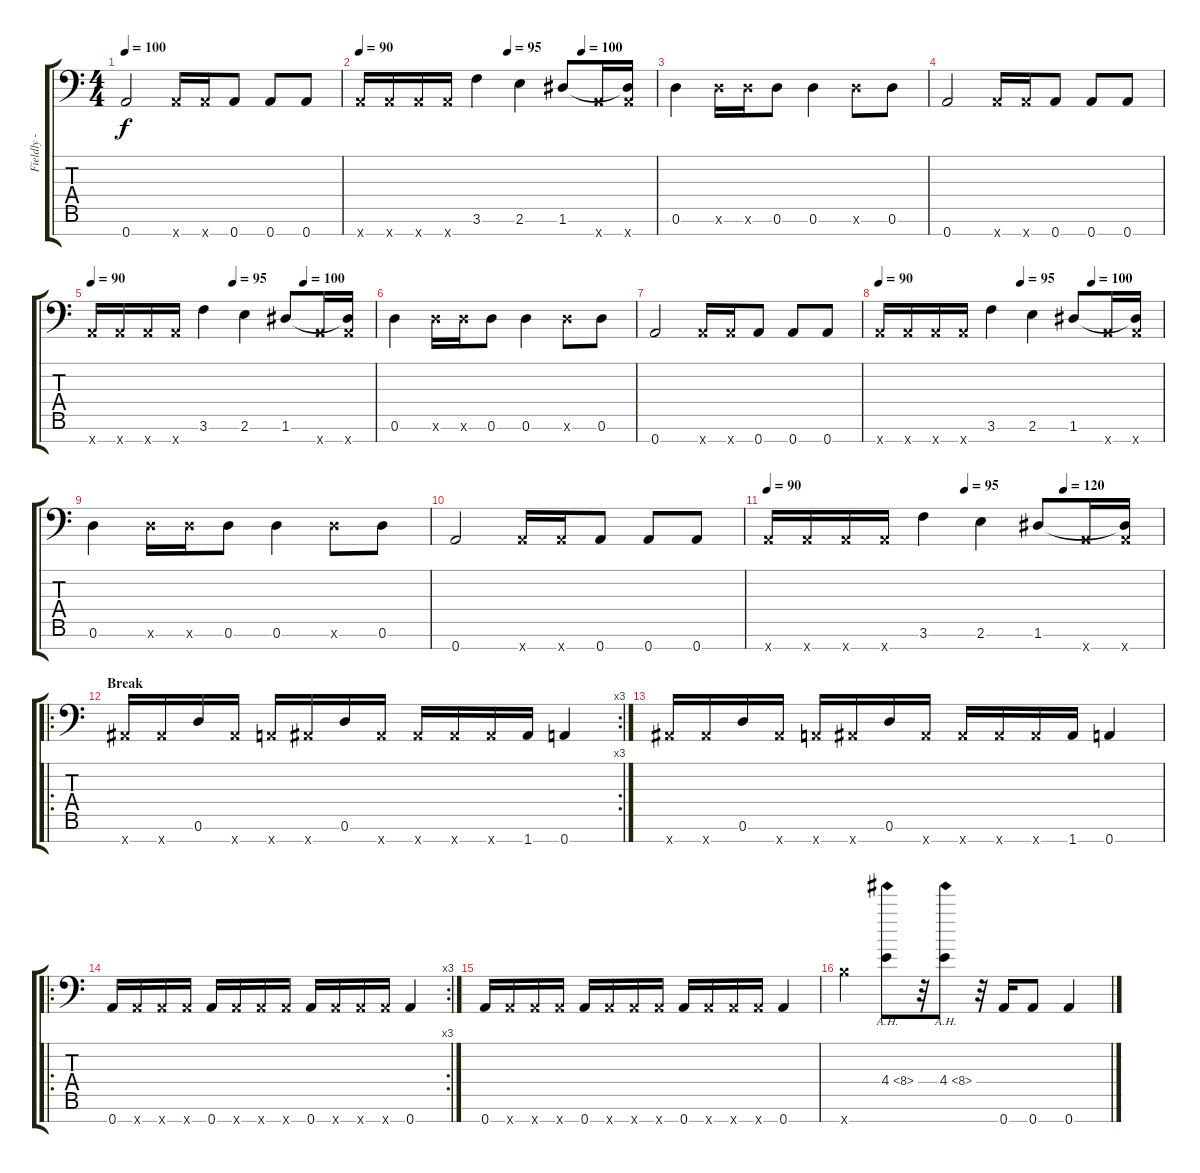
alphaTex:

\track ("Fieldly - Bass" "Fieldly - ") {instrument slapbass1}
\staff {score tabs}
\tuning (D4 A3 F3 C3 G2 D2 A1) {hide}
\ts (4 4)
\tempo 100
\clef f4
\ks c
0.7.2{dy f} 0.7{x}.16 0.7{x}.16 0.7.8 0.7.8 0.7.8 |
\tempo 90
\tempo (95 0.5)
\tempo (100 0.75)
0.7{x}.16 0.7{x}.16 0.7{x}.16 0.7{x}.16 3.6.4 2.6.4 1.6.8 0.7{x}.16 (1.6{t} 0.7{x}).16 |
0.6.4 0.6{x}.16 0.6{x}.16 0.6.8 0.6.4 0.6{x}.8 0.6.8 |
0.7.2 0.7{x}.16 0.7{x}.16 0.7.8 0.7.8 0.7.8 |
\tempo 90
\tempo (95 0.5)
\tempo (100 0.75)
0.7{x}.16 0.7{x}.16 0.7{x}.16 0.7{x}.16 3.6.4 2.6.4 1.6.8 0.7{x}.16 (1.6{t} 0.7{x}).16 |
0.6.4 0.6{x}.16 0.6{x}.16 0.6.8 0.6.4 0.6{x}.8 0.6.8 |
0.7.2 0.7{x}.16 0.7{x}.16 0.7.8 0.7.8 0.7.8 |
\tempo 90
\tempo (95 0.5)
\tempo (100 0.75)
0.7{x}.16 0.7{x}.16 0.7{x}.16 0.7{x}.16 3.6.4 2.6.4 1.6.8 0.7{x}.16 (1.6{t} 0.7{x}).16 |
0.6.4 0.6{x}.16 0.6{x}.16 0.6.8 0.6.4 0.6{x}.8 0.6.8 |
0.7.2 0.7{x}.16 0.7{x}.16 0.7.8 0.7.8 0.7.8 |
\tempo 90
\tempo (95 0.5)
\tempo (120 0.75)
0.7{x}.16 0.7{x}.16 0.7{x}.16 0.7{x}.16 3.6.4 2.6.4 1.6.8 0.7{x}.16 (1.6{t} 0.7{x}).16 |
\ro
\rc 3
\section ("" "Break")
1.7{x}.16 1.7{x}.16 0.6.16 1.7{x}.16 0.7{x}.16 1.7{x}.16 0.6.16 1.7{x}.16 1.7{x}.16 1.7{x}.16 1.7{x}.16 1.7.16 0.7.4 |
1.7{x}.16 1.7{x}.16 0.6.16 1.7{x}.16 0.7{x}.16 1.7{x}.16 0.6.16 1.7{x}.16 1.7{x}.16 1.7{x}.16 1.7{x}.16 1.7.16 0.7.4 |
\ro
\rc 3
0.7.16 0.7{x}.16 0.7{x}.16 0.7{x}.16 0.7.16 0.7{x}.16 0.7{x}.16 0.7{x}.16 0.7.16 0.7{x}.16 0.7{x}.16 0.7{x}.16 0.7.4 |
0.7.16 0.7{x}.16 0.7{x}.16 0.7{x}.16 0.7.16 0.7{x}.16 0.7{x}.16 0.7{x}.16 0.7.16 0.7{x}.16 0.7{x}.16 0.7{x}.16 0.7.4 |
14.7{x}.4 4.4{ah 4}.8 r.32 4.4{ah 4}.8 r.32 0.7.16 0.7.8 0.7.4
